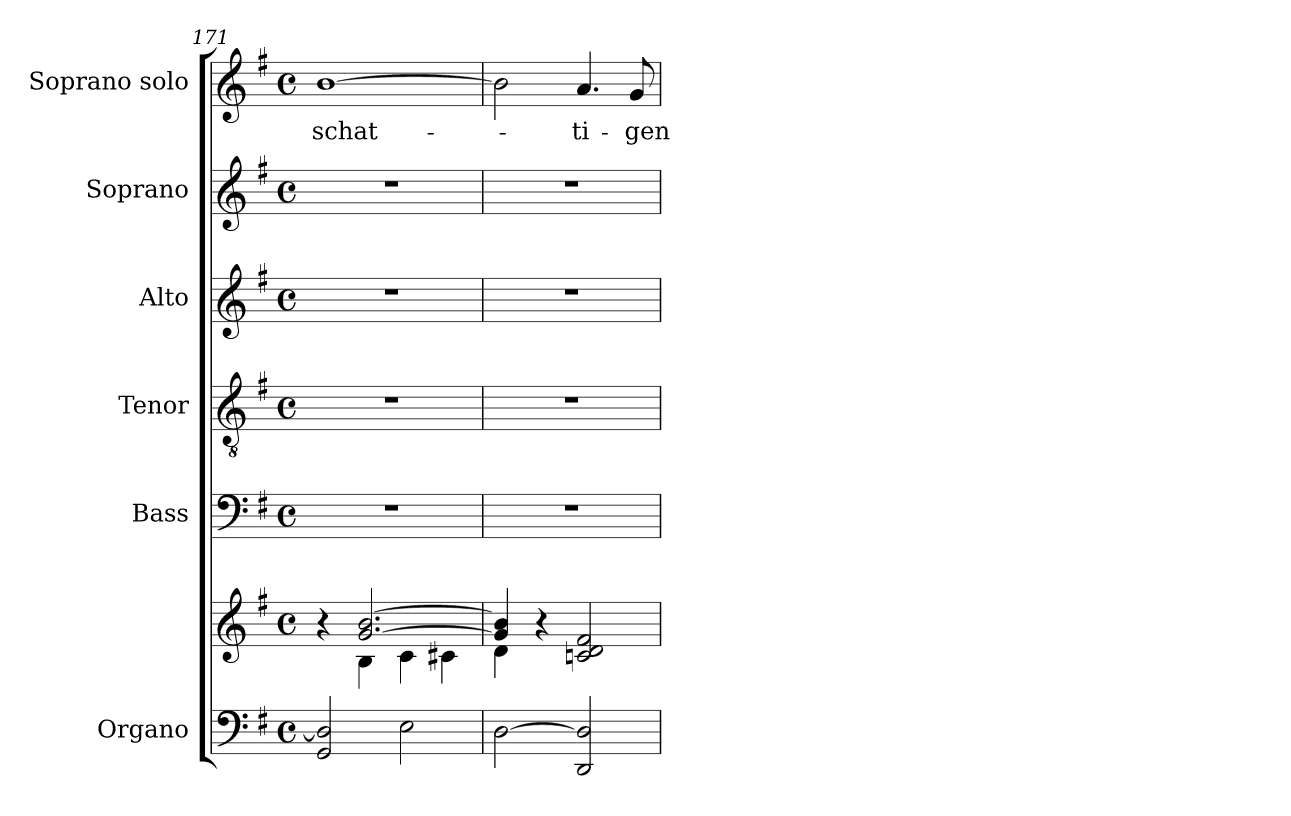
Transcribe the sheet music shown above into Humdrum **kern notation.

**kern	**kern	**kern	**kern	**kern	**kern	**kern	**text
*part6	*part6	*part5	*part4	*part3	*part2	*part1	*part1
*staff7	*staff6	*staff5	*staff4	*staff3	*staff2	*staff1	*staff1
*I"Organo	*	*I"Bass	*I"Tenor	*I"Alto	*I"Soprano	*I"Soprano solo	*
*I'Org.	*	*I'B.	*I'T.	*I'A.	*I'S.	*I'S.s	*
*clefF4	*clefG2	*clefF4	*clefGv2	*clefG2	*clefG2	*clefG2	*
*k[f#]	*k[f#]	*k[f#]	*k[f#]	*k[f#]	*k[f#]	*k[f#]	*
*M4/4	*M4/4	*M4/4	*M4/4	*M4/4	*M4/4	*M4/4	*
*met(c)	*met(c)	*met(c)	*met(c)	*met(c)	*met(c)	*met(c)	*
=171	=171	=171	=171	=171	=171	=171	=171
*	*^	*	*	*	*	*	*
!	!	!	!	!	!	!	!	!LO:LY:b
2GG/ 2D/]	4r	4ryy	1r	1r	1r	1r	[1b	schat-
.	[2.g/ [2.b/	4B\	.	.	.	.	.	.
2E\	.	4c\	.	.	.	.	.	.
.	.	4c#X\	.	.	.	.	.	.
=172	=172	=172	=172	=172	=172	=172	=172	=172
[2D\	4g/] 4b/]	4d\	1r	1r	1r	1r	2b\]	.
.	4r	4ryy	.	.	.	.	.	.
!	!	!	!	!	!	!	!	!LO:LY:b
2DD/ 2D/]	2cn/ 2d/ 2f#/	2ryy	.	.	.	.	4.a/	-ti-
!	!	!	!	!	!	!	!	!LO:LY:b
.	.	.	.	.	.	.	8g/	-gen
*	*v	*v	*	*	*	*	*	*
=	=	=	=	=	=	=	=
*-	*-	*-	*-	*-	*-	*-	*-
